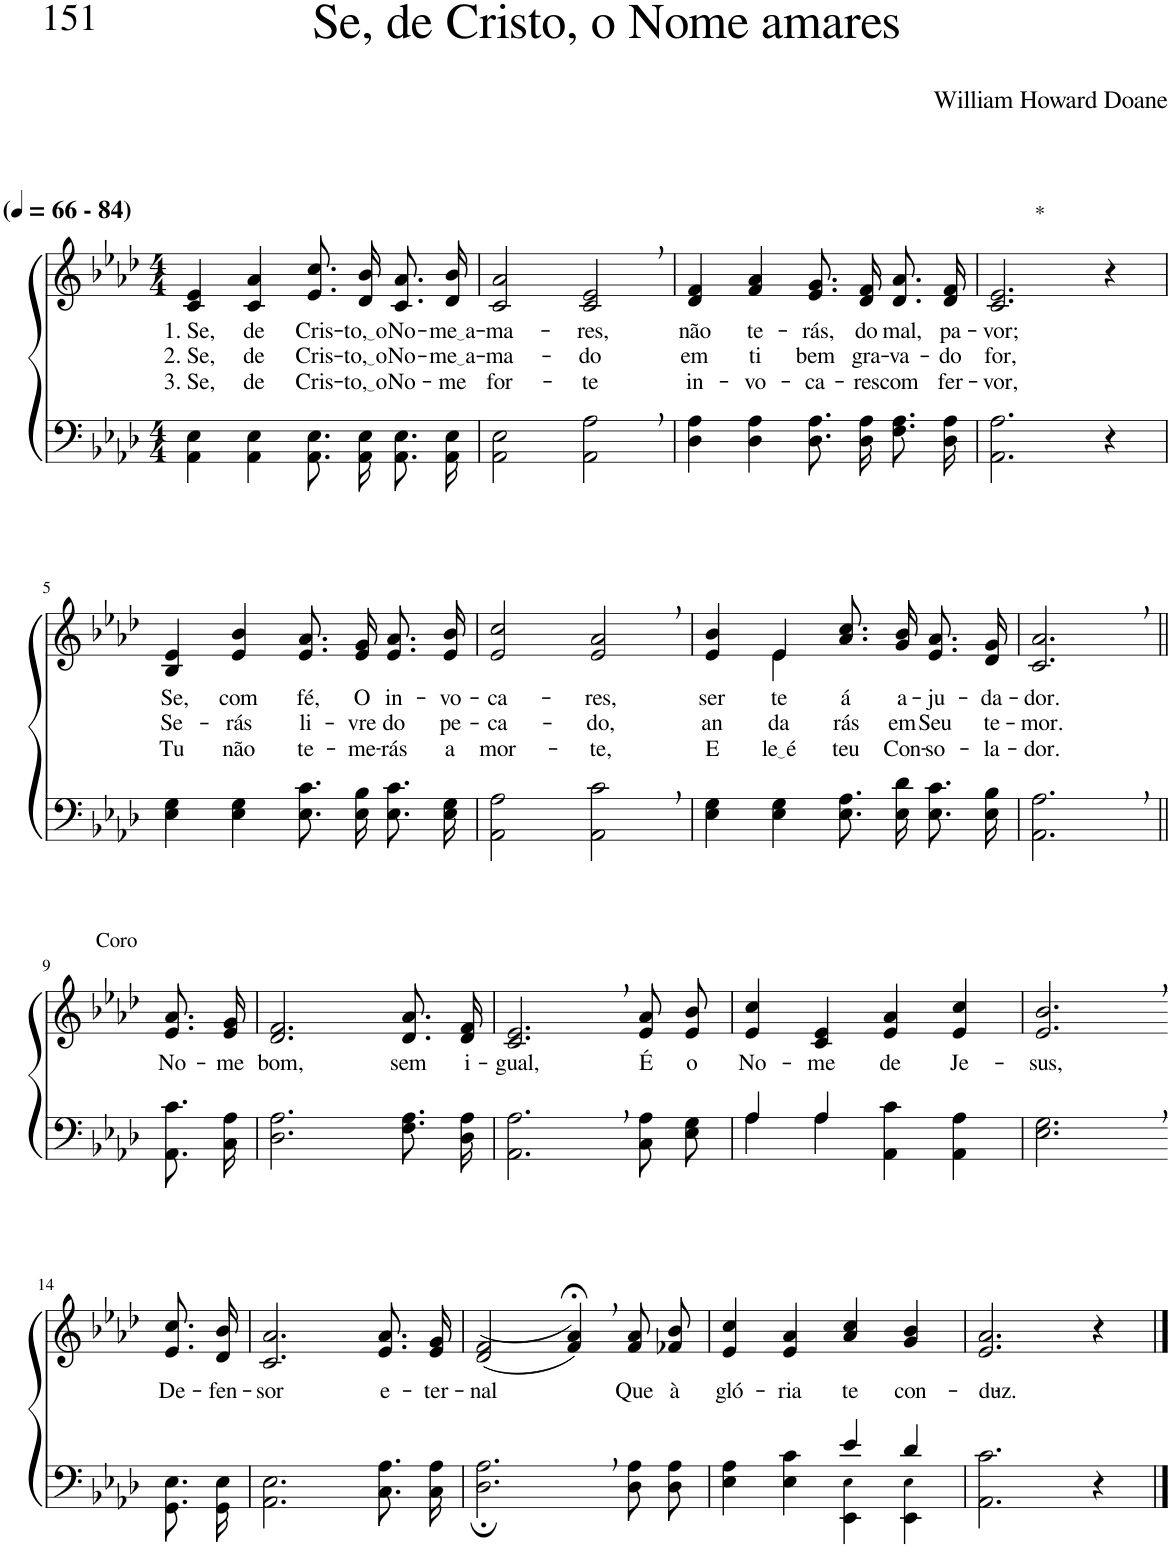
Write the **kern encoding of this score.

**kern	**kern	**text	**text	**text
*part2	*part1	*part1	*part1	*part1
*staff2	*staff1	*staff1	*staff1	*staff1
*I"Parte III e IV	*I"Parte I e II	*	*	*
*clefF4	*clefG2	*	*	*
*k[b-e-a-d-]	*k[b-e-a-d-]	*	*	*
*M4/4	*M4/4	*	*	*
*MM66	*MM66	*	*	*
=1	=1	=1	=1	=1
!	!LO:TX:a:B:t=(	!	!	!
!	!LO:TX:a:B:t=- 84)	!	!	!
!	!	!LO:LY:b	!LO:LY:b	!LO:LY:b
4AA-\ 4E-\	4c/ 4e-/	1. Se,	2. Se,	3. Se,
!	!	!LO:LY:b	!LO:LY:b	!LO:LY:b
4AA-\ 4E-\	4c/ 4a-/	de	de	de
!	!	!LO:LY:b	!LO:LY:b	!LO:LY:b
8.AA-/ 8.E-/L	8.e-/ 8.cc/L	Cris-	Cris-	Cris-
!	!	!LO:LY:b	!LO:LY:b	!LO:LY:b
16AA-/ 16E-/Jk	16d-/ 16b-/Jk	to, o	to, o	to, o
!	!	!LO:LY:b	!LO:LY:b	!LO:LY:b
8.AA-/ 8.E-/L	8.c/ 8.a-/L	No-	No-	No-
!	!	!LO:LY:b	!LO:LY:b	!LO:LY:b
16AA-/ 16E-/Jk	16d-/ 16b-/Jk	me a	me a	-me
=2	=2	=2	=2	=2
!	!	!LO:LY:b	!LO:LY:b	!LO:LY:b
2AA-\ 2E-\	2c/ 2a-/	-ma-	-ma-	for-
!	!	!LO:LY:b	!LO:LY:b	!LO:LY:b
2AA-\, 2A-\,	2c/, 2e-/,	-res,	-do	-te
=3	=3	=3	=3	=3
!	!	!LO:LY:b	!LO:LY:b	!LO:LY:b
4D-\ 4A-\	4d-/ 4f/	não	em	in-
!	!	!LO:LY:b	!LO:LY:b	!LO:LY:b
4D-\ 4A-\	4f/ 4a-/	te-	ti	-vo-
!	!	!LO:LY:b	!LO:LY:b	!LO:LY:b
8.D-\ 8.A-\L	8.e-/ 8.g/L	-rás,	bem	-ca-
!	!	!LO:LY:b	!LO:LY:b	!LO:LY:b
16D-\ 16A-\Jk	16d-/ 16f/Jk	do	gra-	-res
!	!	!LO:LY:b	!LO:LY:b	!LO:LY:b
8.F\ 8.A-\L	8.d-/ 8.a-/L	mal,	-va-	com
!	!	!LO:LY:b	!LO:LY:b	!LO:LY:b
16D-\ 16A-\Jk	16d-/ 16f/Jk	pa-	-do	fer-
=4	=4	=4	=4	=4
!	!LO:TX:a:t=*	!	!	!
!	!	!LO:LY:b	!LO:LY:b	!LO:LY:b
2.AA-\ 2.A-\	2.c/ 2.e-/	-vor;	for,	-vor,
4r	4r	.	.	.
!!LO:LB:g=z
=5	=5	=5	=5	=5
!	!	!LO:LY:b	!LO:LY:b	!LO:LY:b
4E-\ 4G\	4B-/ 4e-/	Se,	Se-	Tu
!	!	!LO:LY:b	!LO:LY:b	!LO:LY:b
4E-\ 4G\	4e-/ 4b-/	com	-rás	não
!	!	!LO:LY:b	!LO:LY:b	!LO:LY:b
8.E-\ 8.c\L	8.e-/ 8.a-/L	fé,	li-	te-
!	!	!LO:LY:b	!LO:LY:b	!LO:LY:b
16E-\ 16B-\Jk	16e-/ 16g/Jk	O	-vre	-me-
!	!	!LO:LY:b	!LO:LY:b	!LO:LY:b
8.E-\ 8.c\L	8.e-/ 8.a-/L	in-	do	-rás
!	!	!LO:LY:b	!LO:LY:b	!LO:LY:b
16E-\ 16G\Jk	16e-/ 16b-/Jk	-vo-	pe-	a
=6	=6	=6	=6	=6
!	!	!LO:LY:b	!LO:LY:b	!LO:LY:b
2AA-\ 2A-\	2e-/ 2cc/	-ca-	-ca-	mor-
!	!	!LO:LY:b	!LO:LY:b	!LO:LY:b
2AA-\, 2c\,	2e-/, 2a-/,	-res,	-do,	-te,
=7	=7	=7	=7	=7
!	!	!LO:LY:b	!LO:LY:b	!LO:LY:b
*	*^	*	*	*
4E-\ 4G\	4e-/ 4b-/	4ryy	ser-	an-	E-
!	!	!	!LO:LY:b	!LO:LY:b	!LO:LY:b
4E-\ 4G\	4e-/	4e-\	-te-	-da-	le é
!	!	!	!LO:LY:b	!LO:LY:b	!LO:LY:b
8.E-\ 8.A-\L	8.a-/ 8.cc/L	2ryy	-á	-rás	teu
!	!	!	!LO:LY:b	!LO:LY:b	!LO:LY:b
16E-\ 16d-\Jk	16g/ 16b-/Jk	.	a-	em	Con-
!	!	!	!LO:LY:b	!LO:LY:b	!LO:LY:b
8.E-\ 8.c\L	8.e-/ 8.a-/L	.	-ju-	Seu	-so-
!	!	!	!LO:LY:b	!LO:LY:b	!LO:LY:b
16E-\ 16B-\Jk	16d-/ 16g/Jk	.	-da-	te-	-la-
*	*v	*v	*	*	*
=8	=8	=8	=8	=8
!	!	!LO:LY:b	!LO:LY:b	!LO:LY:b
2.AA-\, 2.A-\,	2.c/, 2.a-/,	-dor.	-mor.	-dor.
!!LO:LB:g=z
=9||	=9||	=9||	=9||	=9||
!	!LO:TX:a:t=Coro	!	!	!
!	!	!LO:LY:b	!	!
8.AA-\ 8.c\L	8.e-/ 8.a-/L	No-	.	.
!	!	!LO:LY:b	!	!
16C\ 16A-\Jk	16e-/ 16g/Jk	-me	.	.
=10	=10	=10	=10	=10
!	!	!LO:LY:b	!	!
2.D-\ 2.A-\	2.d-/ 2.f/	bom,	.	.
!	!	!LO:LY:b	!	!
8.F\ 8.A-\L	8.d-/ 8.a-/L	sem	.	.
!	!	!LO:LY:b	!	!
16D-\ 16A-\Jk	16d-/ 16f/Jk	i-	.	.
=11	=11	=11	=11	=11
!	!	!LO:LY:b	!	!
2.AA-\, 2.A-\,	2.c/, 2.e-/,	-gual,	.	.
!	!	!LO:LY:b	!	!
8C\ 8A-\L	8e-/ 8a-/L	É	.	.
!	!	!LO:LY:b	!	!
8E-\ 8G\J	8e-/ 8b-/J	o	.	.
=12	=12	=12	=12	=12
*^	*	*	*	*
!	!	!	!LO:LY:b	!	!
4A-/	4A-\	4e-/ 4cc/	No-	.	.
!	!	!	!LO:LY:b	!	!
4A-/	4A-\	4c/ 4e-/	-me	.	.
!	!	!	!LO:LY:b	!	!
2ryy	4AA-\ 4c\	4e-/ 4a-/	de	.	.
!	!	!	!LO:LY:b	!	!
.	4AA-\ 4A-\	4e-/ 4cc/	Je-	.	.
=13	=13	=13	=13	=13	=13
!	!	!	!LO:LY:b	!	!
*v	*v	*	*	*	*
2.E-\, 2.G\,	2.e-/, 2.b-/,	-sus,	.	.
!!LO:LB:g=z
=14-	=14-	=14-	=14-	=14-
!	!	!LO:LY:b	!	!
8.GG/ 8.E-/L	8.e-/ 8.cc/L	De-	.	.
!	!	!LO:LY:b	!	!
16GG/ 16E-/Jk	16d-/ 16b-/Jk	-fen-	.	.
=15	=15	=15	=15	=15
!	!	!LO:LY:b	!	!
2.AA-\ 2.E-\	2.c/ 2.a-/	-sor	.	.
!	!	!LO:LY:b	!	!
8.C\ 8.A-\L	8.e-/ 8.a-/L	e-	.	.
!	!	!LO:LY:b	!	!
16C\ 16A-\Jk	16e-/ 16g/Jk	-ter-	.	.
=16	=16	=16	=16	=16
!	!	!LO:LY:b	!	!
2.D-\;, 2.A-\;,	((2d-/ 2f/	-nal	.	.
.	4f/;<, 4a-/;<,))	.	.	.
!	!	!LO:LY:b	!	!
8D-\ 8A-\L	8f/ 8a-/L	Que	.	.
!	!	!LO:LY:b	!	!
8D-\ 8A-\J	8f-X/ 8b-/J	à	.	.
=17	=17	=17	=17	=17
*^	*	*	*	*
!	!	!	!LO:LY:b	!	!
4E-\ 4A-\	2ryy	4e-/ 4cc/	gló-	.	.
!	!	!	!LO:LY:b	!	!
4E-\ 4c\	.	4e-/ 4a-/	-ria	.	.
!	!	!	!LO:LY:b	!	!
4e-/	4EE-\ 4E-!\	4a-/ 4cc/	te	.	.
!	!	!	!LO:LY:b	!	!
4d-/	4EE-\ 4E-!\	4g/ 4b-/	con-	.	.
=18	=18	=18	=18	=18	=18
!	!	!	!LO:LY:b	!	!
*v	*v	*	*	*	*
2.AA-\ 2.c\	2.e-/ 2.a-/	-duz.-	.	.
4r	4r	.	.	.
==	==	==	==	==
*-	*-	*-	*-	*-
